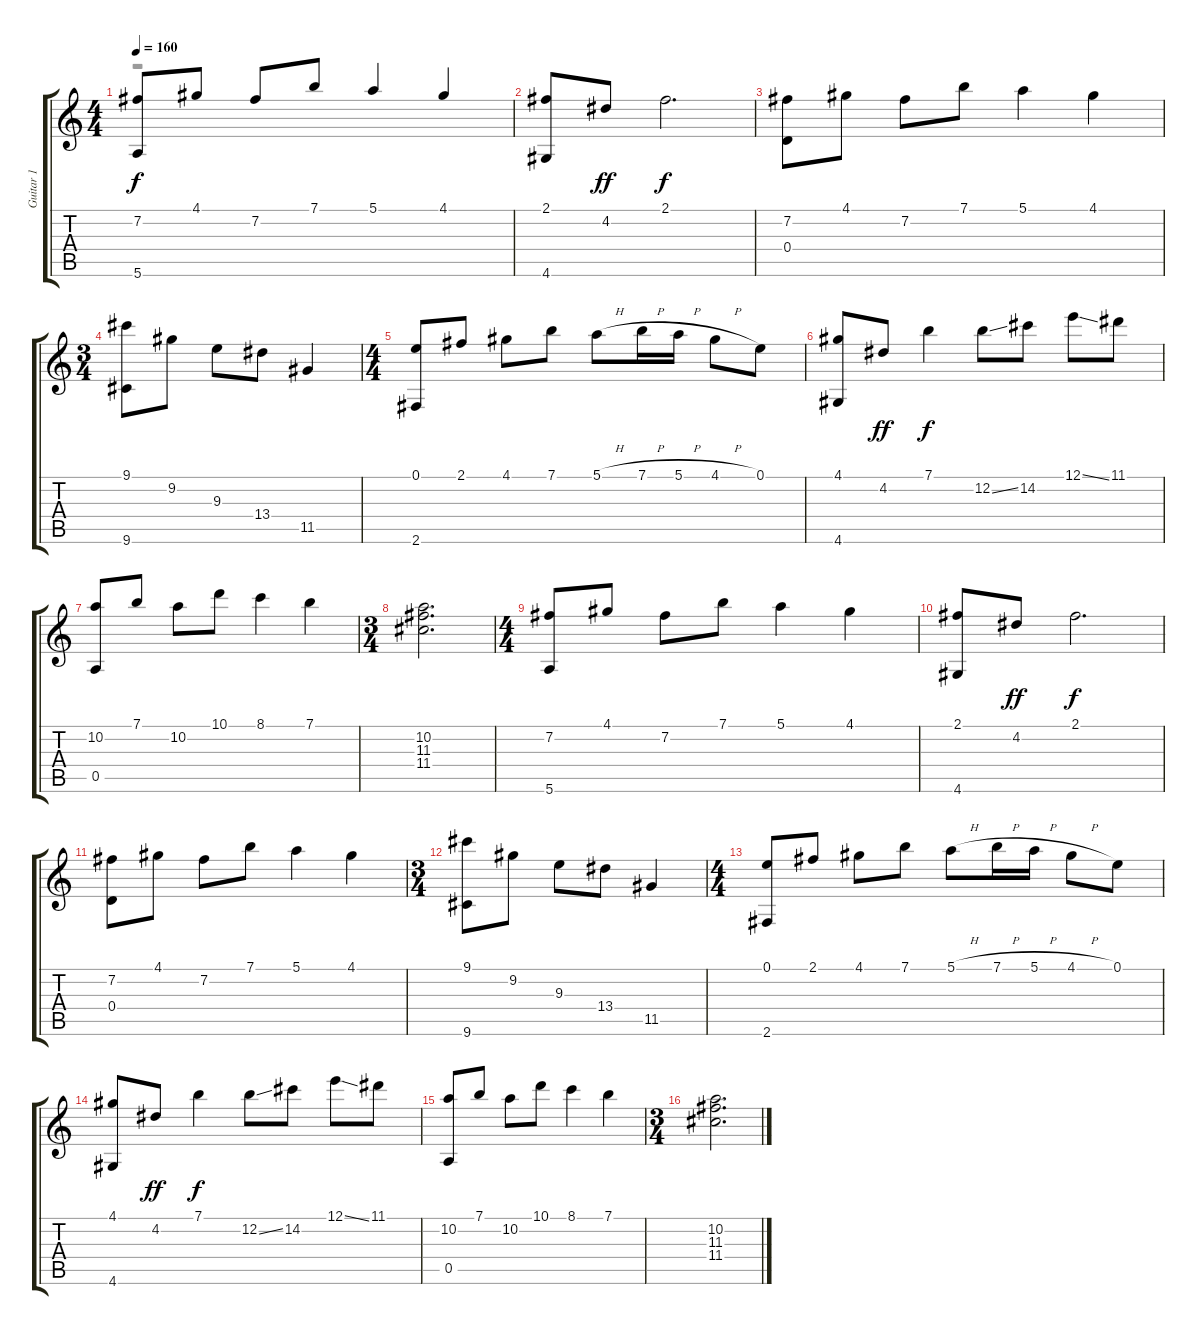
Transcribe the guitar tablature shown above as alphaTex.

\track ("Guitar 1" "Guitar 1") {instrument electricguitarclean}
\staff {score tabs}
\tuning (E4 B3 G3 D3 A2 E2) {hide}
\voice
\ts (4 4)
\tempo 160
\clef g2
\ks c
(7.2 5.6).8{dy f instrument electricguitarclean} 4.1.8 7.2.8 7.1.8 5.1.4 4.1.4 |
(2.1 4.6).8 4.2.8{dy ff} 2.1.2{d dy f} |
(7.2 0.4).8 4.1.8 7.2.8 7.1.8 5.1.4 4.1.4 |
\ts (3 4)
(9.1 9.6).8 9.2.8 9.3.8 13.4.8 11.5.4 |
\ts (4 4)
(0.1 2.6).8 2.1.8 4.1.8 7.1.8 5.1{h}.8 7.1{h}.16 5.1{h}.16 4.1{h}.8 0.1.8 |
(4.1 4.6).8 4.2.8{dy ff} 7.1.4{dy f} 12.2{ss}.8 14.2.8 12.1{ss}.8 11.1.8 |
(10.2 0.5).8 7.1.8 10.2.8 10.1.8 8.1.4 7.1.4 |
\ts (3 4)
(10.2 11.3 11.4).2{d} |
\ts (4 4)
(7.2 5.6).8 4.1.8 7.2.8 7.1.8 5.1.4 4.1.4 |
(2.1 4.6).8 4.2.8{dy ff} 2.1.2{d dy f} |
(7.2 0.4).8 4.1.8 7.2.8 7.1.8 5.1.4 4.1.4 |
\ts (3 4)
(9.1 9.6).8 9.2.8 9.3.8 13.4.8 11.5.4 |
\ts (4 4)
(0.1 2.6).8 2.1.8 4.1.8 7.1.8 5.1{h}.8 7.1{h}.16 5.1{h}.16 4.1{h}.8 0.1.8 |
(4.1 4.6).8 4.2.8{dy ff} 7.1.4{dy f} 12.2{ss}.8 14.2.8 12.1{ss}.8 11.1.8 |
(10.2 0.5).8 7.1.8 10.2.8 10.1.8 8.1.4 7.1.4 |
\ts (3 4)
(10.2 11.3 11.4).2{d}
\voice
\clef g2
\ottava regular
\simile none
\ks c
r.1{dy f} |
|
|
|
|
|
|
|
|
|
|
|
|
|
|
